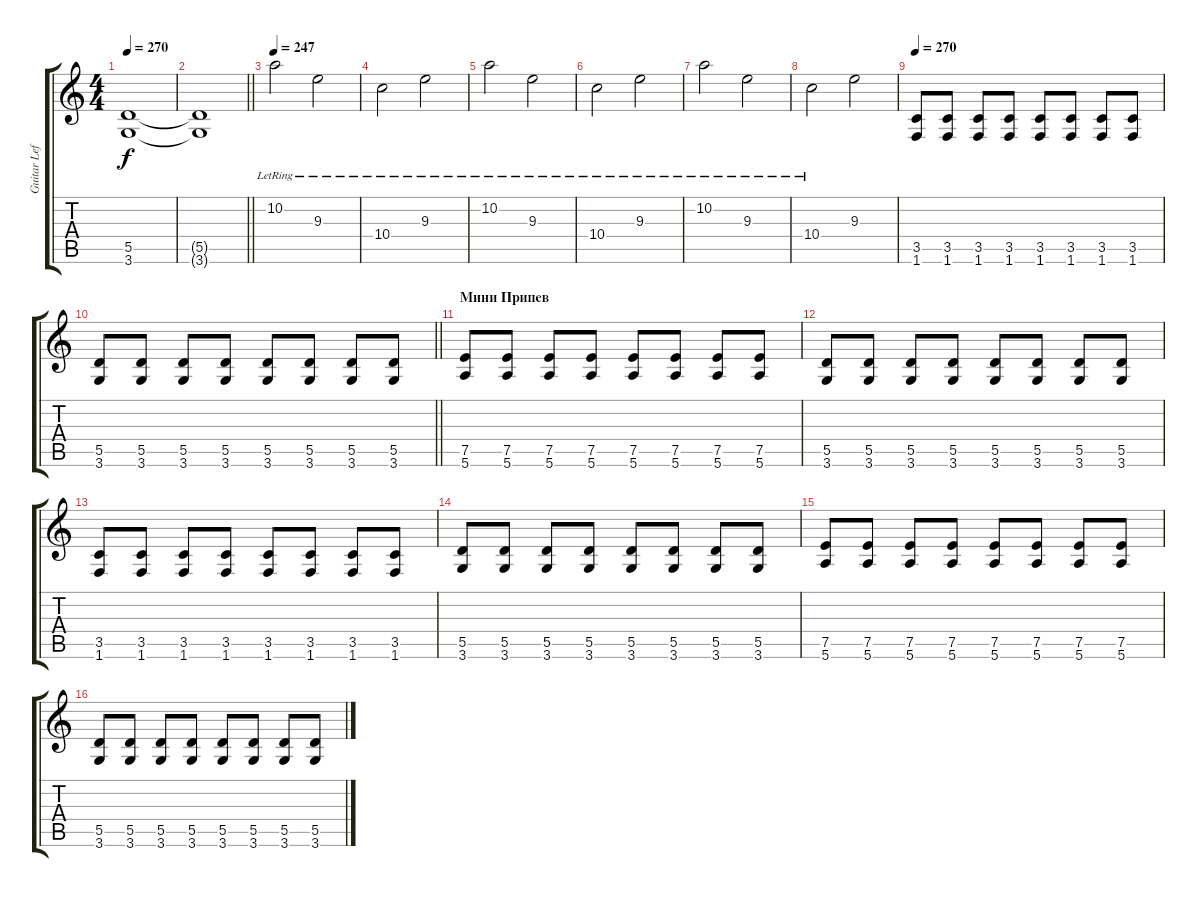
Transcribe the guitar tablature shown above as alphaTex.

\track ("Guitar Left" "Guitar Lef") {instrument distortionguitar}
\staff {score tabs}
\tuning (E4 B3 G3 D3 A2 E2) {hide}
\ts (4 4)
\tempo 270
\clef g2
\ks c
(5.5{t} 3.6{t}).1{dy f} |
\barLineRight lightlight
(5.5{t} 3.6{t}).1 |
\section ("" "")
\tempo 247
10.2{lr}.2{instrument electricguitarjazz} 9.3{lr}.2 |
10.4{lr}.2 9.3{lr}.2 |
10.2{lr}.2 9.3{lr}.2 |
10.4{lr}.2 9.3{lr}.2 |
10.2{lr}.2 9.3{lr}.2 |
10.4{lr}.2 9.3.2 |
\tempo 270
(3.5 1.6).8{instrument distortionguitar} (3.5 1.6).8 (3.5 1.6).8 (3.5 1.6).8 (3.5 1.6).8 (3.5 1.6).8 (3.5 1.6).8 (3.5 1.6).8 |
\barLineRight lightlight
(5.5 3.6).8 (5.5 3.6).8 (5.5 3.6).8 (5.5 3.6).8 (5.5 3.6).8 (5.5 3.6).8 (5.5 3.6).8 (5.5 3.6).8 |
\section ("" "Мини Припев")
(7.5 5.6).8 (7.5 5.6).8 (7.5 5.6).8 (7.5 5.6).8 (7.5 5.6).8 (7.5 5.6).8 (7.5 5.6).8 (7.5 5.6).8 |
(5.5 3.6).8 (5.5 3.6).8 (5.5 3.6).8 (5.5 3.6).8 (5.5 3.6).8 (5.5 3.6).8 (5.5 3.6).8 (5.5 3.6).8 |
(3.5 1.6).8 (3.5 1.6).8 (3.5 1.6).8 (3.5 1.6).8 (3.5 1.6).8 (3.5 1.6).8 (3.5 1.6).8 (3.5 1.6).8 |
(5.5 3.6).8 (5.5 3.6).8 (5.5 3.6).8 (5.5 3.6).8 (5.5 3.6).8 (5.5 3.6).8 (5.5 3.6).8 (5.5 3.6).8 |
(7.5 5.6).8 (7.5 5.6).8 (7.5 5.6).8 (7.5 5.6).8 (7.5 5.6).8 (7.5 5.6).8 (7.5 5.6).8 (7.5 5.6).8 |
(5.5 3.6).8 (5.5 3.6).8 (5.5 3.6).8 (5.5 3.6).8 (5.5 3.6).8 (5.5 3.6).8 (5.5 3.6).8 (5.5 3.6).8
